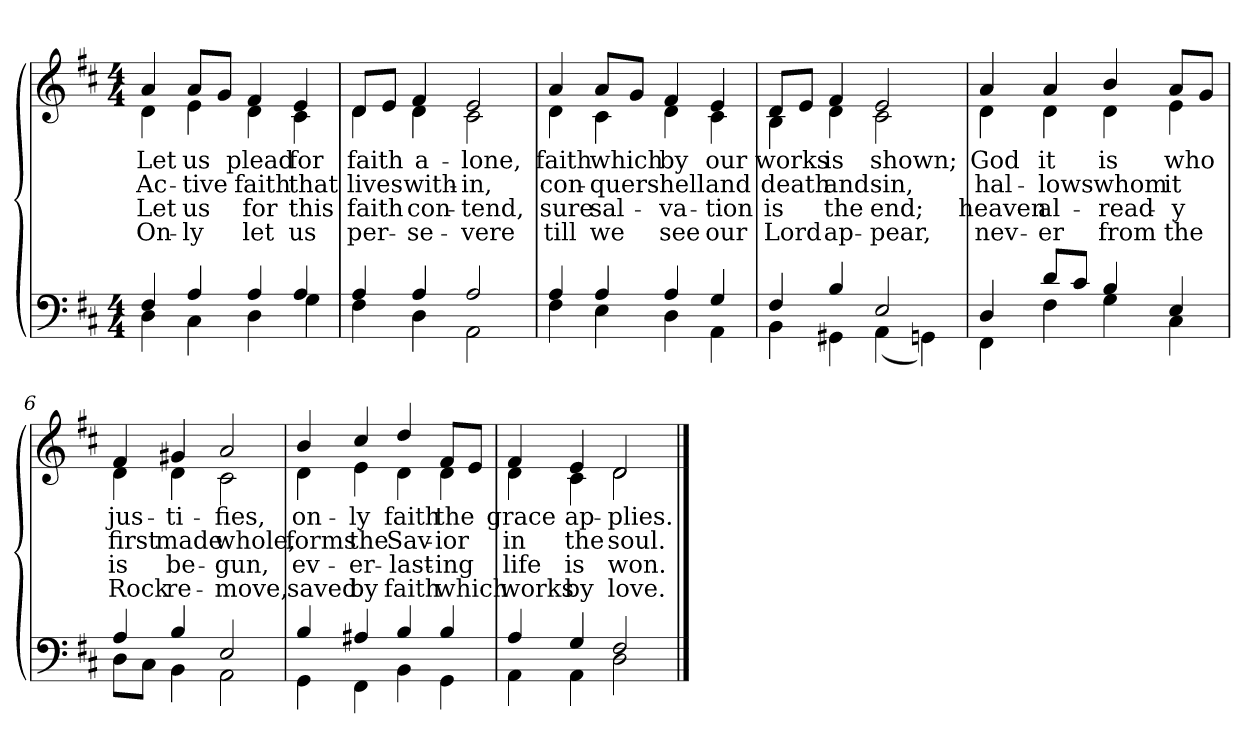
**kern	**kern	**text	**text	**text	**text
*part2	*part1	*part1	*part1	*part1	*part1
*staff2	*staff1	*staff1	*staff1	*staff1	*staff1
*clefF4	*clefG2	*	*	*	*
*k[f#c#]	*k[f#c#]	*	*	*	*
*M4/4	*M4/4	*	*	*	*
=1	=1	=1	=1	=1	=1
*^	*	*	*	*	*
!	!	!LO:TX:b:i:t=Verse	!	!	!	!
!	!	!	!LO:LY:b	!LO:LY:b	!LO:LY:b	!LO:LY:b
*	*	*^	*	*	*	*
4F#/	4D\	4a/	4d\	Let	Ac-	Let	On-
!	!	!	!	!LO:LY:b	!LO:LY:b	!LO:LY:b	!LO:LY:b
4A/	4C#\	8a/L	4e\	us	-tive	us	-ly
.	.	8g/J	.	.	.	.	.
!	!	!	!	!LO:LY:b	!LO:LY:b	!LO:LY:b	!LO:LY:b
4A/	4D\	4f#/	4d\	plead	faith	for	let
!	!	!	!	!LO:LY:b	!LO:LY:b	!LO:LY:b	!LO:LY:b
4A/	4G\	4e/	4c#\	for	that	this	us
=2	=2	=2	=2	=2	=2	=2	=2
!	!	!	!	!LO:LY:b	!LO:LY:b	!LO:LY:b	!LO:LY:b
4A/	4F#\	8d/L	4d\	faith	lives	faith	per-
.	.	8e/J	.	.	.	.	.
!	!	!	!	!LO:LY:b	!LO:LY:b	!LO:LY:b	!LO:LY:b
4A/	4D\	4f#/	4d\	a-	with-	con-	-se-
!	!	!	!	!LO:LY:b	!LO:LY:b	!LO:LY:b	!LO:LY:b
2A/	2AA\	2e/	2c#\	-lone,	-in,	-tend,	-vere
!!LO:LB:g=z	!!
=3	=3	=3	=3	=3	=3	=3	=3
!	!	!	!	!LO:LY:b	!LO:LY:b	!LO:LY:b	!LO:LY:b
4A/	4F#\	4a/	4d\	faith	con-	sure	till
!	!	!	!	!LO:LY:b	!LO:LY:b	!LO:LY:b	!LO:LY:b
4A/	4E\	8a/L	4c#\	which	-quers	sal-	we
.	.	8g/J	.	.	.	.	.
!	!	!	!	!LO:LY:b	!LO:LY:b	!LO:LY:b	!LO:LY:b
4A/	4D\	4f#/	4d\	by	hell	-va-	see
!	!	!	!	!LO:LY:b	!LO:LY:b	!LO:LY:b	!LO:LY:b
4G/	4AA\	4e/	4c#\	our	and	-tion	our
=4	=4	=4	=4	=4	=4	=4	=4
!	!	!	!	!LO:LY:b	!LO:LY:b	!LO:LY:b	!LO:LY:b
4F#/	4BB\	8d/L	4B\	works	death	is	Lord
.	.	8e/J	.	.	.	.	.
!	!	!	!	!LO:LY:b	!LO:LY:b	!LO:LY:b	!LO:LY:b
4B/	4GG#X\	4f#/	4d\	is	and	the	ap-
!	!	!	!	!LO:LY:b	!LO:LY:b	!LO:LY:b	!LO:LY:b
2E/	(<4AA\	2e/	2c#\	shown;	sin,	end;	-pear,
.	4GGn\)	.	.	.	.	.	.
!!LO:LB:g=z	!!
=5	=5	=5	=5	=5	=5	=5	=5
!	!	!	!	!LO:LY:b	!LO:LY:b	!LO:LY:b	!LO:LY:b
4D/	4FF#\	4a/	4d\	God	hal-	heaven	nev-
!	!	!	!	!LO:LY:b	!LO:LY:b	!LO:LY:b	!LO:LY:b
8d/L	4F#\	4a/	4d\	it	-lows	al-	-er
8c#/J	.	.	.	.	.	.	.
!	!	!	!	!LO:LY:b	!LO:LY:b	!LO:LY:b	!LO:LY:b
4B/	4G\	4b/	4d\	is	whom	-read-	from
!	!	!	!	!LO:LY:b	!LO:LY:b	!LO:LY:b	!LO:LY:b
4E/	4C#\	8a/L	4e\	who	it	-y	the
.	.	8g/J	.	.	.	.	.
=6	=6	=6	=6	=6	=6	=6	=6
!	!	!	!	!LO:LY:b	!LO:LY:b	!LO:LY:b	!LO:LY:b
4A/	8D\L	4f#/	4d\	jus-	first	is	Rock
.	8C#\J	.	.	.	.	.	.
!	!	!	!	!LO:LY:b	!LO:LY:b	!LO:LY:b	!LO:LY:b
4B/	4BB\	4g#X/	4d\	-ti-	made	be-	re-
!	!	!	!	!LO:LY:b	!LO:LY:b	!LO:LY:b	!LO:LY:b
2E/	2AA\	2a/	2c#\	-fies,	whole,	-gun,	-move,
!!LO:LB:g=z	!!
=7	=7	=7	=7	=7	=7	=7	=7
!	!	!	!	!LO:LY:b	!LO:LY:b	!LO:LY:b	!LO:LY:b
4B/	4GG\	4b/	4d\	on-	forms	ev-	saved
!	!	!	!	!LO:LY:b	!LO:LY:b	!LO:LY:b	!LO:LY:b
4A#X/	4FF#\	4cc#/	4e\	-ly	the	-er-	by
!	!	!	!	!LO:LY:b	!LO:LY:b	!LO:LY:b	!LO:LY:b
4B/	4BB\	4dd/	4d\	faith	Sav-	-last-	faith
!	!	!	!	!LO:LY:b	!LO:LY:b	!LO:LY:b	!LO:LY:b
4B/	4GG\	8f#/L	4d\	the	-ior	-ing	which
.	.	8e/J	.	.	.	.	.
=8	=8	=8	=8	=8	=8	=8	=8
!	!	!	!	!LO:LY:b	!LO:LY:b	!LO:LY:b	!LO:LY:b
4A/	4AA\	4f#/	4d\	grace	in	life	works
!	!	!	!	!LO:LY:b	!LO:LY:b	!LO:LY:b	!LO:LY:b
4G/	4AA\	4e/	4c#\	ap-	the	is	by
!	!	!	!	!LO:LY:b	!LO:LY:b	!LO:LY:b	!LO:LY:b
2F#/	2D\	2d/	2d\	-plies.	soul.	won.	love.
*v	*v	*	*	*	*	*	*
*	*v	*v	*	*	*	*
==	==	==	==	==	==
*-	*-	*-	*-	*-	*-
